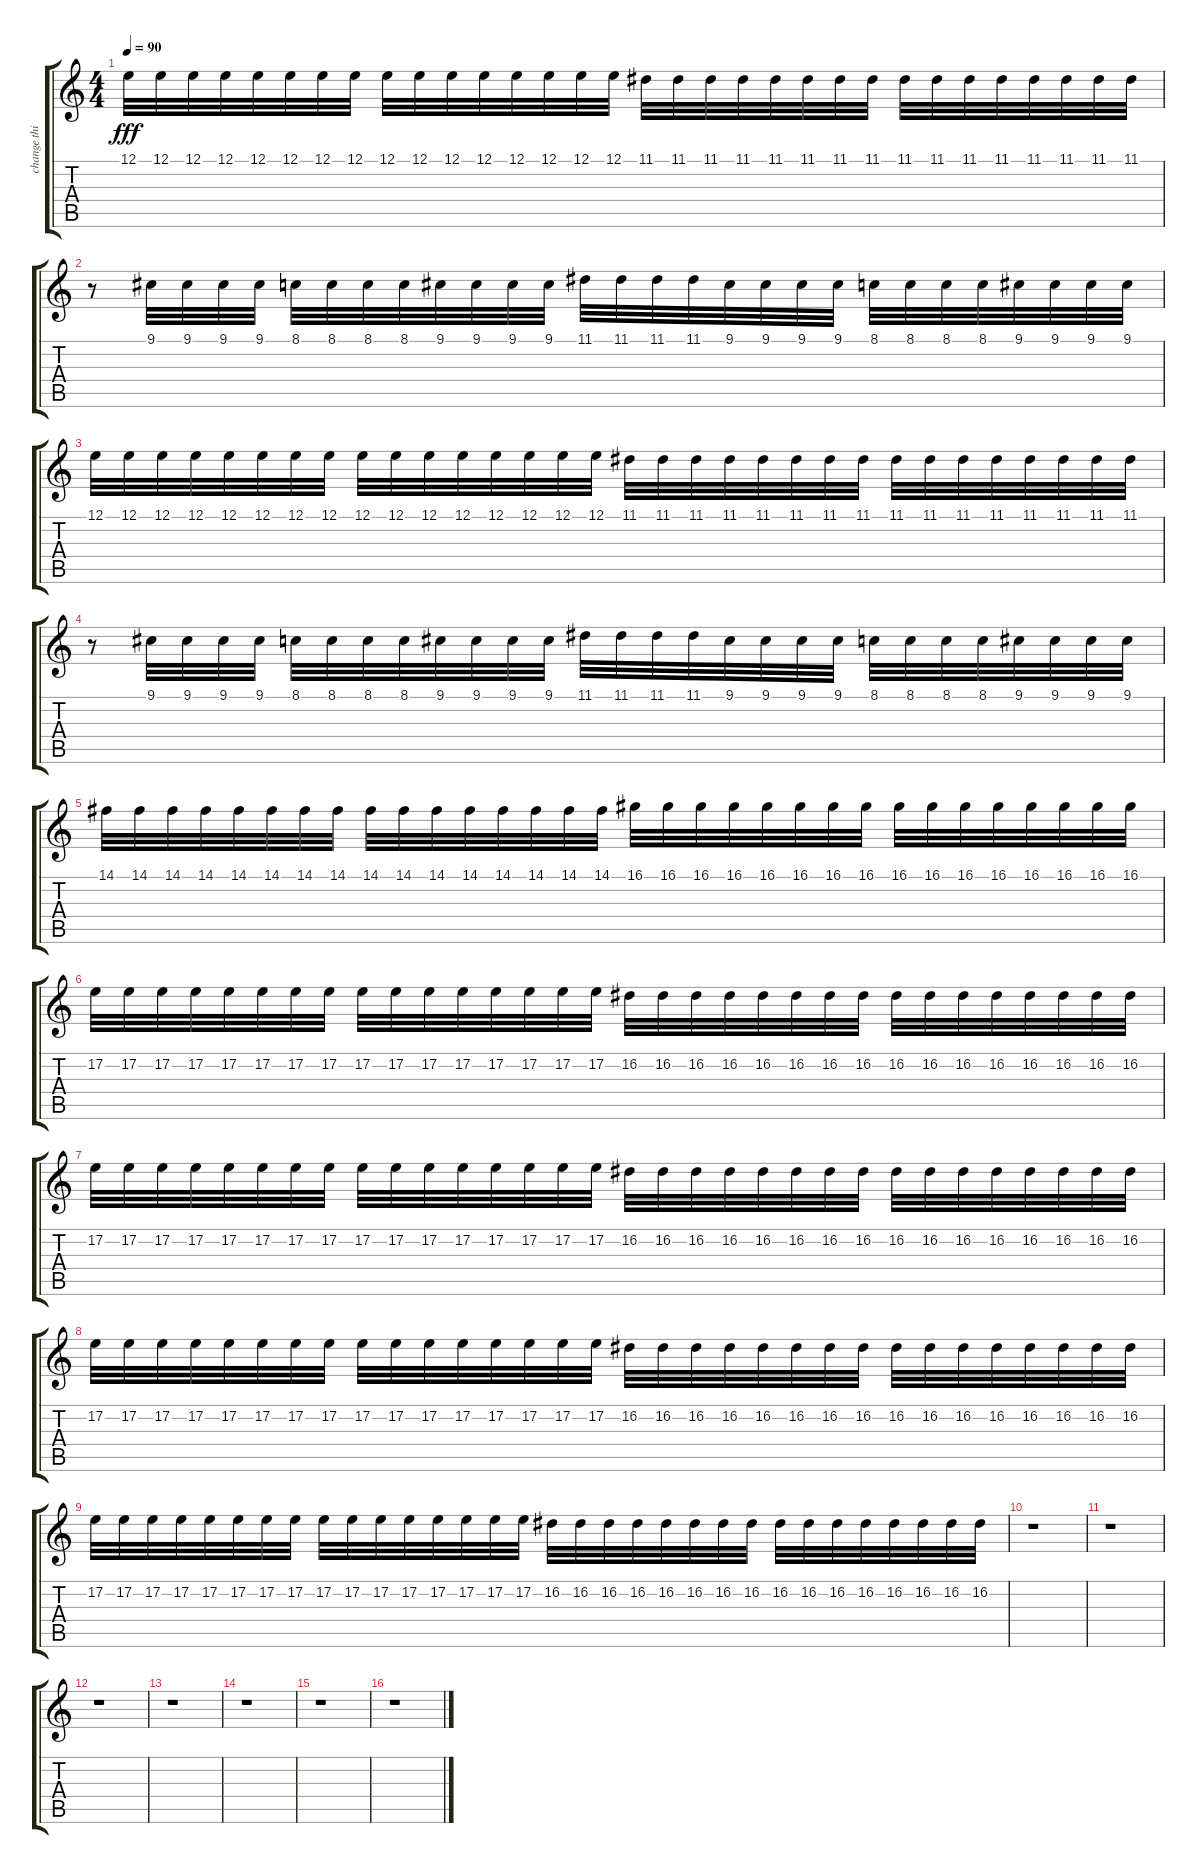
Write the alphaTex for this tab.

\track ("change this" "change thi") {instrument marimba}
\staff {score tabs}
\tuning (E4 B3 G3 D3 A2 E2) {hide}
\ts (4 4)
\tempo 90
\clef g2
\ks c
12.1.32{dy fff} 12.1.32 12.1.32 12.1.32 12.1.32 12.1.32 12.1.32 12.1.32 12.1.32 12.1.32 12.1.32 12.1.32 12.1.32 12.1.32 12.1.32 12.1.32 11.1.32 11.1.32 11.1.32 11.1.32 11.1.32 11.1.32 11.1.32 11.1.32 11.1.32 11.1.32 11.1.32 11.1.32 11.1.32 11.1.32 11.1.32 11.1.32 |
r.8 9.1.32 9.1.32 9.1.32 9.1.32 8.1.32 8.1.32 8.1.32 8.1.32 9.1.32 9.1.32 9.1.32 9.1.32 11.1.32 11.1.32 11.1.32 11.1.32 9.1.32 9.1.32 9.1.32 9.1.32 8.1.32 8.1.32 8.1.32 8.1.32 9.1.32 9.1.32 9.1.32 9.1.32 |
12.1.32 12.1.32 12.1.32 12.1.32 12.1.32 12.1.32 12.1.32 12.1.32 12.1.32 12.1.32 12.1.32 12.1.32 12.1.32 12.1.32 12.1.32 12.1.32 11.1.32 11.1.32 11.1.32 11.1.32 11.1.32 11.1.32 11.1.32 11.1.32 11.1.32 11.1.32 11.1.32 11.1.32 11.1.32 11.1.32 11.1.32 11.1.32 |
r.8 9.1.32 9.1.32 9.1.32 9.1.32 8.1.32 8.1.32 8.1.32 8.1.32 9.1.32 9.1.32 9.1.32 9.1.32 11.1.32 11.1.32 11.1.32 11.1.32 9.1.32 9.1.32 9.1.32 9.1.32 8.1.32 8.1.32 8.1.32 8.1.32 9.1.32 9.1.32 9.1.32 9.1.32 |
14.1.32 14.1.32 14.1.32 14.1.32 14.1.32 14.1.32 14.1.32 14.1.32 14.1.32 14.1.32 14.1.32 14.1.32 14.1.32 14.1.32 14.1.32 14.1.32 16.1.32 16.1.32 16.1.32 16.1.32 16.1.32 16.1.32 16.1.32 16.1.32 16.1.32 16.1.32 16.1.32 16.1.32 16.1.32 16.1.32 16.1.32 16.1.32 |
17.2.32 17.2.32 17.2.32 17.2.32 17.2.32 17.2.32 17.2.32 17.2.32 17.2.32 17.2.32 17.2.32 17.2.32 17.2.32 17.2.32 17.2.32 17.2.32 16.2.32 16.2.32 16.2.32 16.2.32 16.2.32 16.2.32 16.2.32 16.2.32 16.2.32 16.2.32 16.2.32 16.2.32 16.2.32 16.2.32 16.2.32 16.2.32 |
17.2.32 17.2.32 17.2.32 17.2.32 17.2.32 17.2.32 17.2.32 17.2.32 17.2.32 17.2.32 17.2.32 17.2.32 17.2.32 17.2.32 17.2.32 17.2.32 16.2.32 16.2.32 16.2.32 16.2.32 16.2.32 16.2.32 16.2.32 16.2.32 16.2.32 16.2.32 16.2.32 16.2.32 16.2.32 16.2.32 16.2.32 16.2.32 |
17.2.32 17.2.32 17.2.32 17.2.32 17.2.32 17.2.32 17.2.32 17.2.32 17.2.32 17.2.32 17.2.32 17.2.32 17.2.32 17.2.32 17.2.32 17.2.32 16.2.32 16.2.32 16.2.32 16.2.32 16.2.32 16.2.32 16.2.32 16.2.32 16.2.32 16.2.32 16.2.32 16.2.32 16.2.32 16.2.32 16.2.32 16.2.32 |
17.2.32 17.2.32 17.2.32 17.2.32 17.2.32 17.2.32 17.2.32 17.2.32 17.2.32 17.2.32 17.2.32 17.2.32 17.2.32 17.2.32 17.2.32 17.2.32 16.2.32 16.2.32 16.2.32 16.2.32 16.2.32 16.2.32 16.2.32 16.2.32 16.2.32 16.2.32 16.2.32 16.2.32 16.2.32 16.2.32 16.2.32 16.2.32 |
r.1 |
r.1 |
r.1 |
r.1 |
r.1 |
r.1 |
r.1
